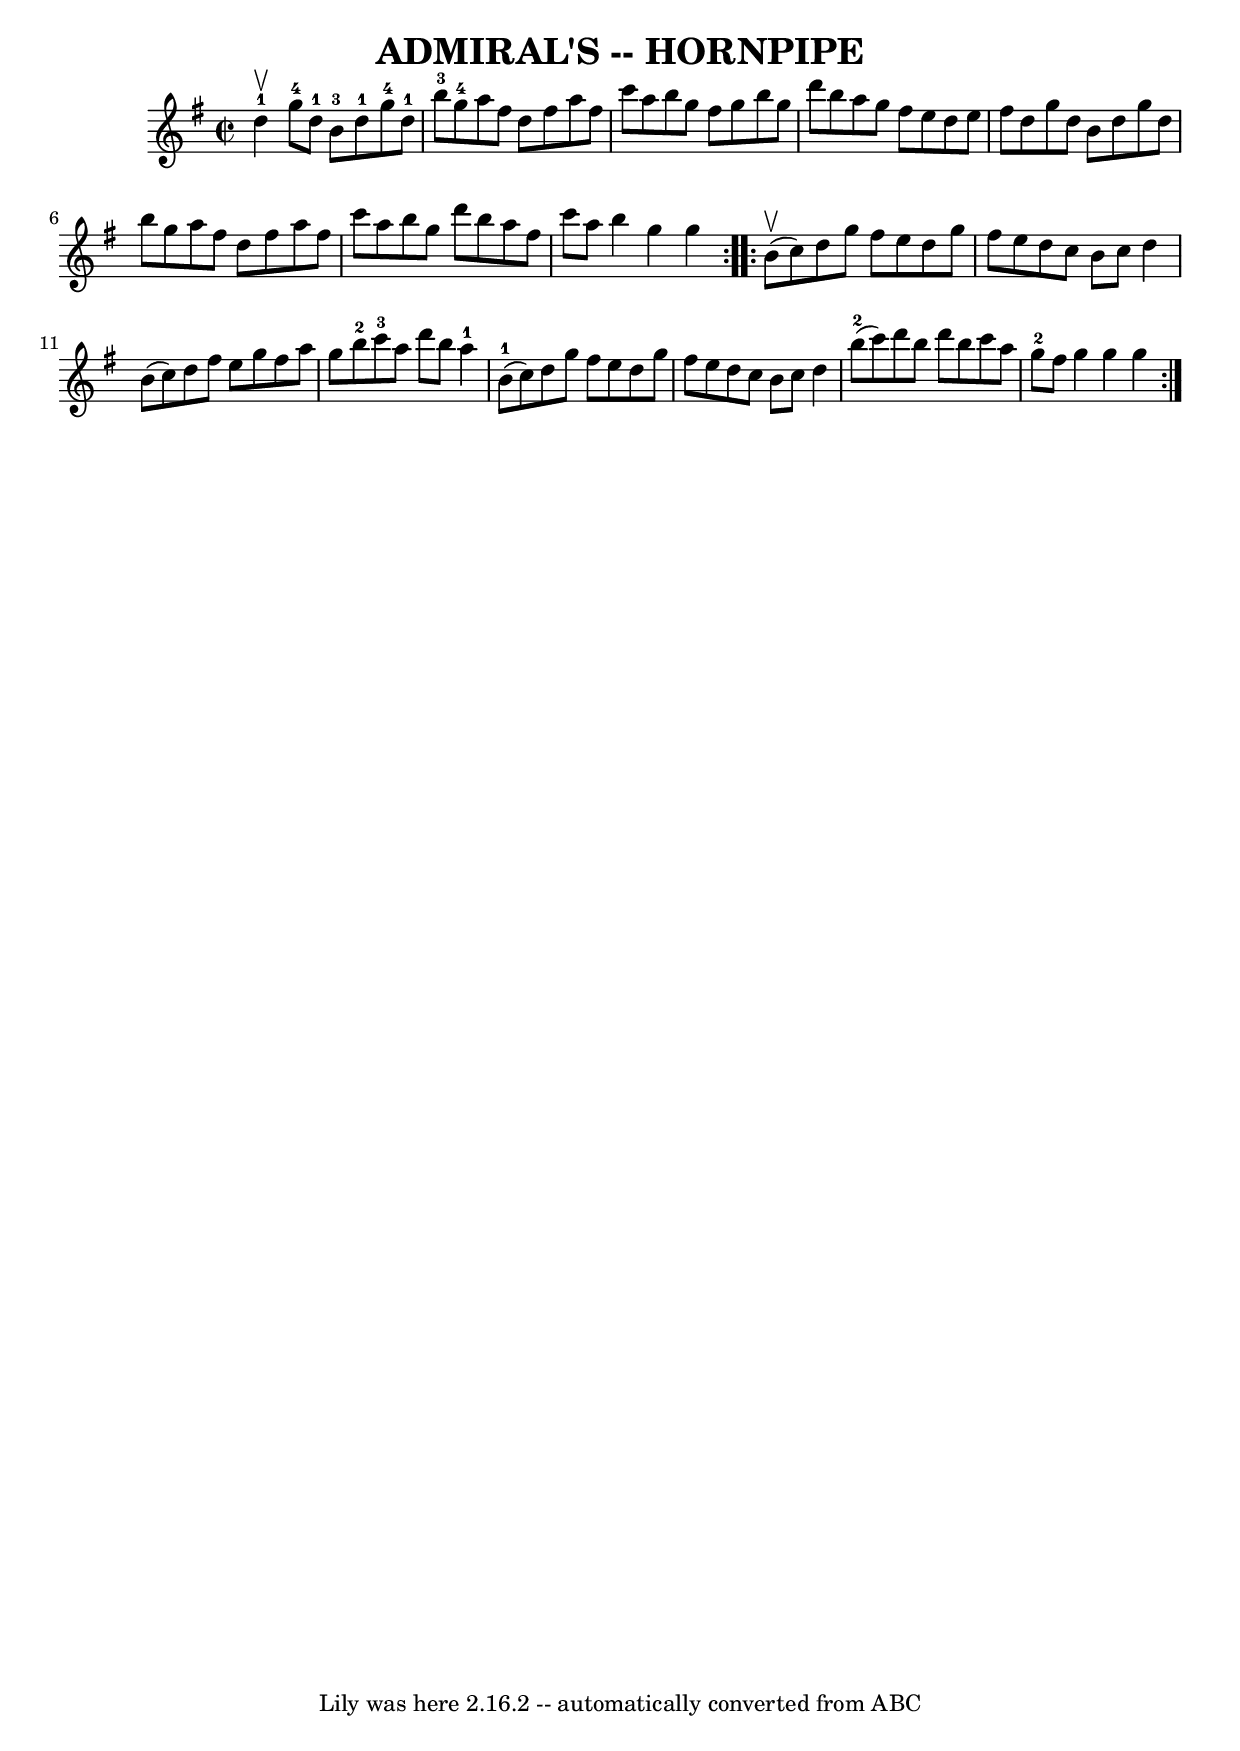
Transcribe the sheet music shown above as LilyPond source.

\version "2.16.2"
\include "Mammoth.ily"
\header {
	%% book = "Ryan's Mammoth Collection of Fiddle Tunes"
	crossRefNumber = "1"
	footnotes = ""
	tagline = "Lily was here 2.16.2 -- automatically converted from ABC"
	title = "ADMIRAL'S -- HORNPIPE"
}
voicedefault =  {


\repeat volta 2 {
\override Staff.TimeSignature #'style = #'C
 \time 2/2 
\key g \major d''4-1^\upbow       |
 g''8-4   
d''8-1 b'8-3 d''8-1 g''8-4 d''8-1 b''8-3 g''8 
-4   |
 a''8 fis''8 d''8 fis''8 a''8 fis''8 c'''8   
 a''8        |
 b''8 g''8 fis''8 g''8 b''8 g''8 d'''8 
 b''8    |
 a''8 g''8 fis''8 e''8 d''8 e''8 fis''8  
 d''8    |
     |
 g''8 d''8 b'8 d''8 g''8 d''8   
 b''8 g''8    |
 a''8 fis''8 d''8 fis''8 a''8 fis''8  
 c'''8 a''8    |
 b''8 g''8 d'''8 b''8 a''8 fis''8   
 c'''8 a''8    |
 b''4 g''4 g''4    }     \repeat volta 2 {    
 b'8 (^\upbow c''8)       |
 d''8 g''8 fis''8 e''8    
d''8 g''8 fis''8 e''8    |
 d''8 c''8 b'8 c''8    
d''4 b'8 (c''8)   |
 d''8 fis''8 e''8 g''8 fis''8  
 a''8 g''8 b''8-2   |
 c'''8-3 a''8 d'''8 b''8   
 a''4-1 b'8-1(c''8)   |
     |
 d''8 g''8    
fis''8 e''8 d''8 g''8 fis''8 e''8    |
 d''8 c''8    
b'8 c''8 d''4 b''8-2(c'''8)   |
 d'''8 b''8    
d'''8 b''8 c'''8 a''8 g''8-2 fis''8    |
 g''4 g''4 
 g''4    }   
}

\score{
    <<

	\context Staff="default"
	{
	    \voicedefault 
	}

    >>
	\layout {
	}
	\midi {}
}
